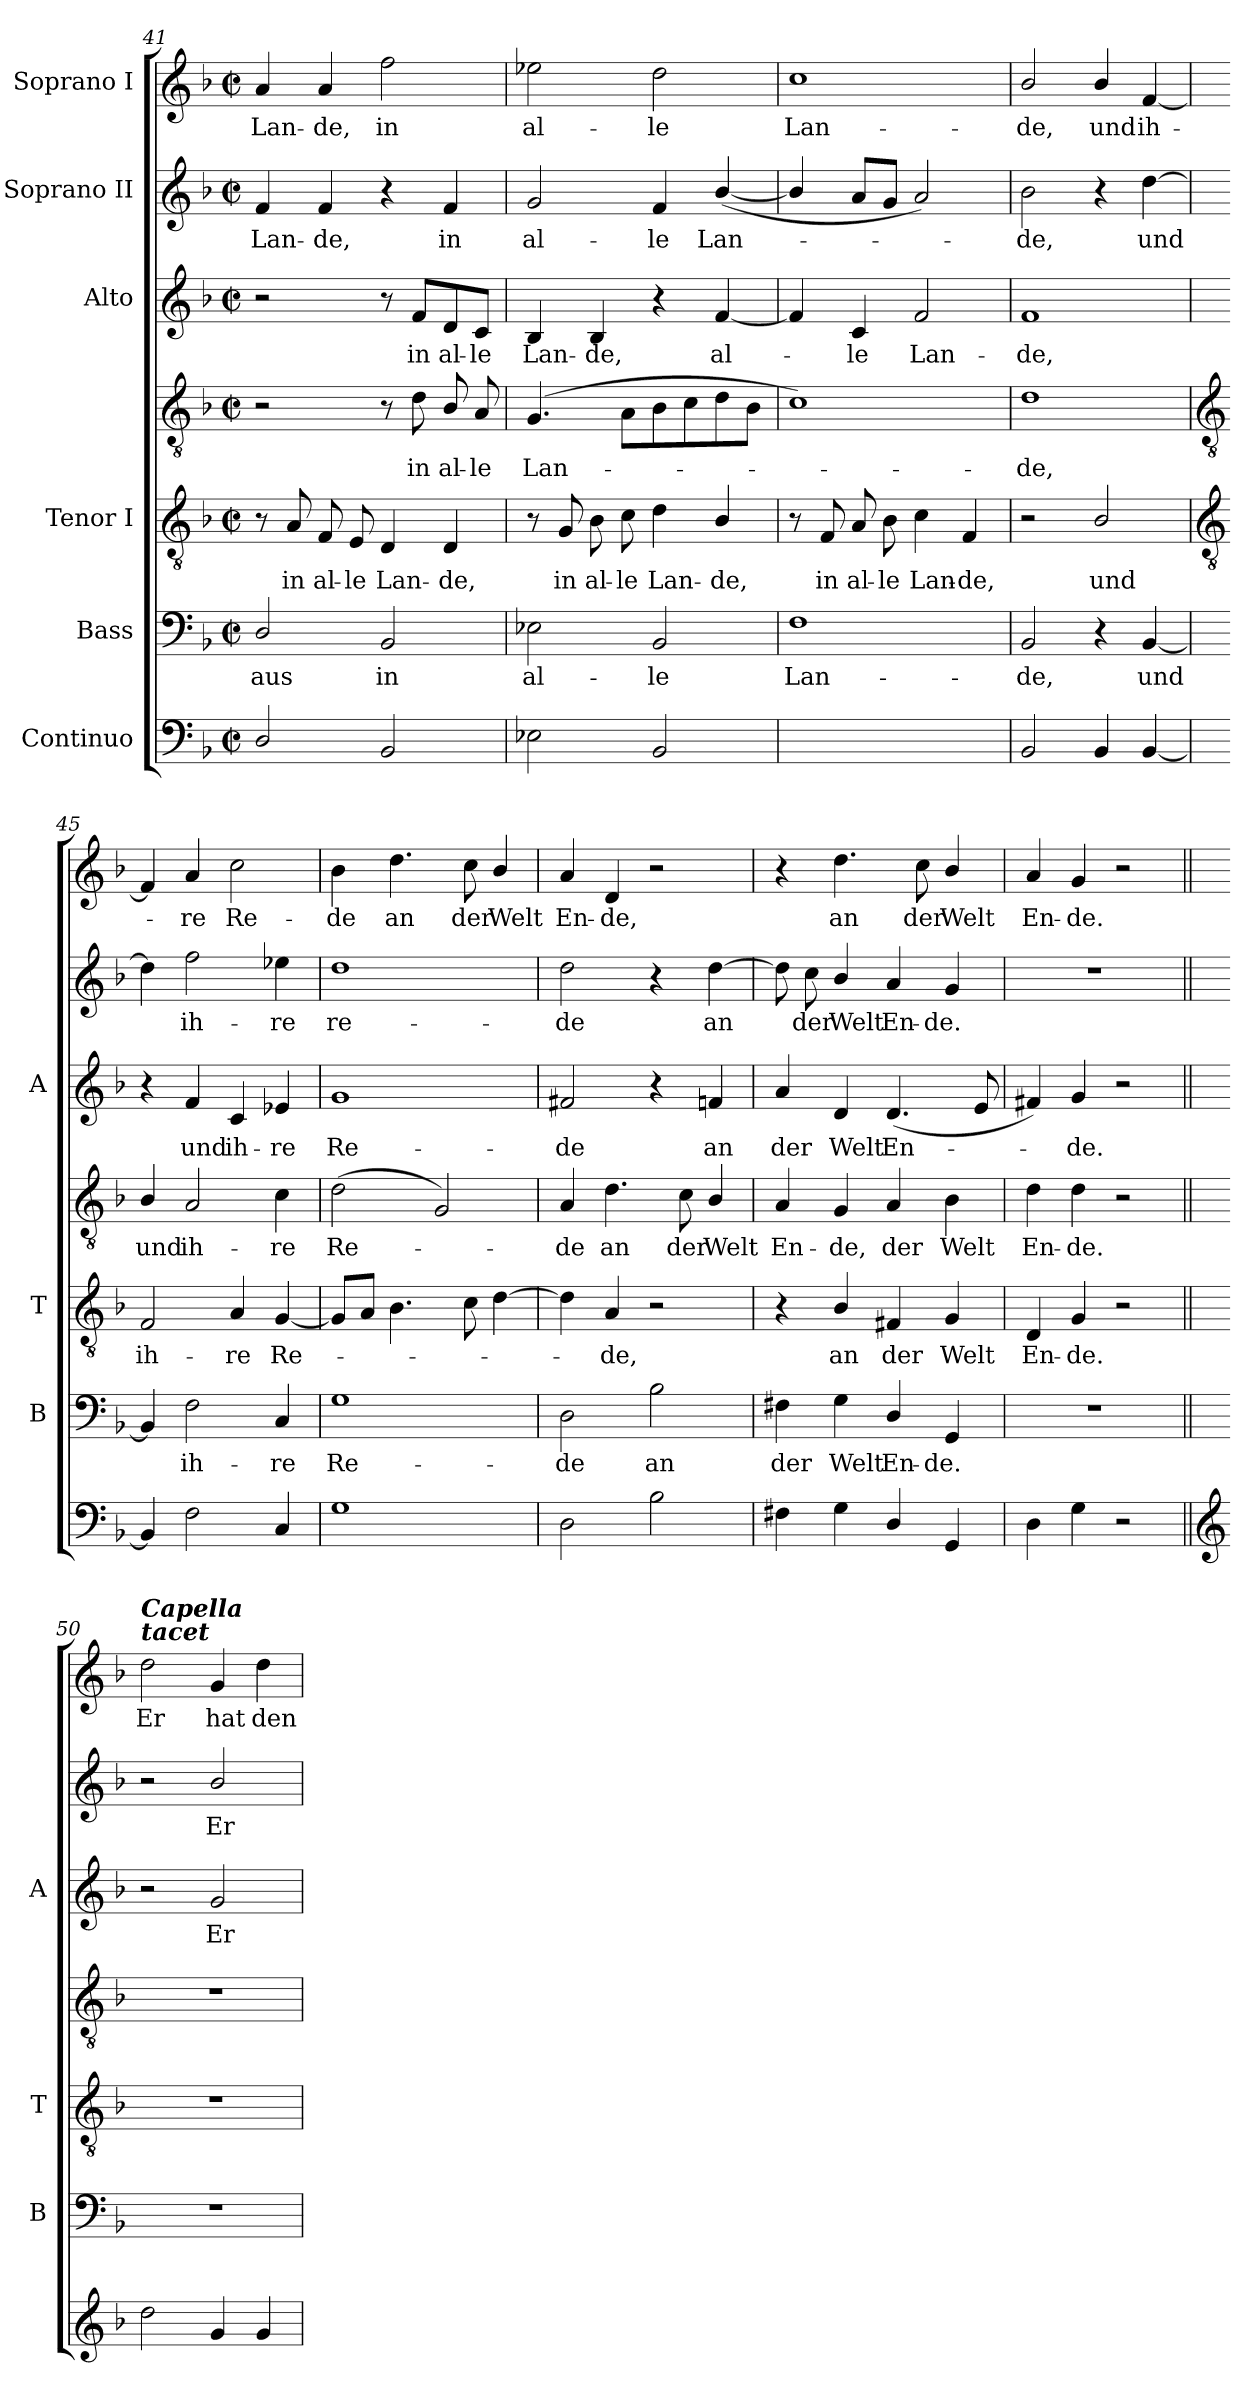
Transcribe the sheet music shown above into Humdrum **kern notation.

**kern	**text	**kern	**text	**kern	**text	**kern	**text	**kern	**text	**kern	**text	**kern	**text
*part6	*part6	*part5	*part5	*part4	*part4	*part4	*part4	*part3	*part3	*part2	*part2	*part1	*part1
*staff7	*staff7	*staff6	*staff6	*staff5	*staff5	*staff4	*staff4	*staff3	*staff3	*staff2	*staff2	*staff1	*staff1
*I"Continuo	*	*I"Bass	*	*I"Tenor I	*	*	*	*I"Alto	*	*I"Soprano II	*	*I"Soprano I	*
*	*	*I'B	*	*I'T	*	*	*	*I'A	*	*	*	*	*
*clefF4	*	*clefF4	*	*clefGv2	*	*clefGv2	*	*clefG2	*	*clefG2	*	*clefG2	*
*k[b-]	*	*k[b-]	*	*k[b-]	*	*k[b-]	*	*k[b-]	*	*k[b-]	*	*k[b-]	*
*F:	*	*F:	*	*F:	*	*F:	*	*F:	*	*F:	*	*F:	*
*M2/2	*	*M2/2	*	*M2/2	*	*M2/2	*	*M2/2	*	*M2/2	*	*M2/2	*
*met(c|)	*	*met(c|)	*	*met(c|)	*	*met(c|)	*	*met(c|)	*	*met(c|)	*	*met(c|)	*
=41	=41	=41	=41	=41	=41	=41	=41	=41	=41	=41	=41	=41	=41
!	!	!	!LO:LY:b	!	!	!	!	!	!	!	!LO:LY:b	!	!LO:LY:b
2D/	.	2D/	aus	8r	.	2r	.	2r	.	4f	Lan-	4a	Lan-
!	!	!	!	!	!LO:LY:b	!	!	!	!	!	!	!	!
.	.	.	.	8A	in	.	.	.	.	.	.	.	.
!	!	!	!	!	!LO:LY:b	!	!	!	!	!	!LO:LY:b	!	!LO:LY:b
.	.	.	.	8F	al-	.	.	.	.	4f	-de,	4a	-de,
!	!	!	!	!	!LO:LY:b	!	!	!	!	!	!	!	!
.	.	.	.	8E	-le	.	.	.	.	.	.	.	.
!	!	!	!LO:LY:b	!	!LO:LY:b	!	!	!	!	!	!	!	!LO:LY:b
2BB-	.	2BB-	in	4D	Lan-	8r	.	8r	.	4r	.	2ff	in
!	!	!	!	!	!	!	!LO:LY:b	!	!LO:LY:b	!	!	!	!
.	.	.	.	.	.	8d	in	8f/L	in	.	.	.	.
!	!	!	!	!	!LO:LY:b	!	!LO:LY:b	!	!LO:LY:b	!	!LO:LY:b	!	!
.	.	.	.	4D	-de,	8B-/	al-	8d/	al-	4f	in	.	.
!	!	!	!	!	!	!	!LO:LY:b	!	!LO:LY:b	!	!	!	!
.	.	.	.	.	.	8A	-le	8c/J	-le	.	.	.	.
=42	=42	=42	=42	=42	=42	=42	=42	=42	=42	=42	=42	=42	=42
!	!	!	!LO:LY:b	!	!	!	!LO:LY:b	!	!LO:LY:b	!	!LO:LY:b	!	!LO:LY:b
2E-X	.	2E-X	al-	8r	.	(>4.G	Lan-	4B-	Lan-	2g	al-	2ee-X	al-
!	!	!	!	!	!LO:LY:b	!	!	!	!	!	!	!	!
.	.	.	.	8G	in	.	.	.	.	.	.	.	.
!	!	!	!	!	!LO:LY:b	!	!	!	!LO:LY:b	!	!	!	!
.	.	.	.	8B-	al-	.	.	4B-	-de,	.	.	.	.
!	!	!	!	!	!LO:LY:b	!	!	!	!	!	!	!	!
.	.	.	.	8c	-le	8AL	.	.	.	.	.	.	.
!	!	!	!LO:LY:b	!	!LO:LY:b	!	!	!	!	!	!LO:LY:b	!	!LO:LY:b
2BB-	.	2BB-	-le	4d	Lan-	8B-	.	4r	.	4f	-le	2dd	-le
.	.	.	.	.	.	8c	.	.	.	.	.	.	.
!	!	!	!	!	!LO:LY:b	!	!	!	!LO:LY:b	!	!LO:LY:b	!	!
.	.	.	.	4B-/	-de,	8d	.	[4f	al-	(<[4b-/	Lan-	.	.
.	.	.	.	.	.	8B-J	.	.	.	.	.	.	.
=43	=43	=43	=43	=43	=43	=43	=43	=43	=43	=43	=43	=43	=43
!	!LO:LY:b	!	!LO:LY:b	!	!	!	!	!	!	!	!	!	!LO:LY:b
[2Fyy	4	1F	Lan-	8r	.	1c)	.	4f]	.	4b-/]	.	1cc	Lan-
!	!	!	!	!	!LO:LY:b	!	!	!	!	!	!	!	!
.	.	.	.	8F	in	.	.	.	.	.	.	.	.
!	!	!	!	!	!LO:LY:b	!	!	!	!LO:LY:b	!	!	!	!
.	.	.	.	8A	al-	.	.	4c	le	8aL	.	.	.
!	!	!	!	!	!LO:LY:b	!	!	!	!	!	!	!	!
.	.	.	.	8B-	-le	.	.	.	.	8gJ	.	.	.
!	!LO:LY:b	!	!	!	!LO:LY:b	!	!	!	!LO:LY:b	!	!	!	!
2Fyy]	3	.	.	4c	Lan-	.	.	2f	Lan-	2a)	.	.	.
!	!	!	!	!	!LO:LY:b	!	!	!	!	!	!	!	!
.	.	.	.	4F	-de,	.	.	.	.	.	.	.	.
=44	=44	=44	=44	=44	=44	=44	=44	=44	=44	=44	=44	=44	=44
!	!	!	!LO:LY:b	!	!	!	!LO:LY:b	!	!LO:LY:b	!	!LO:LY:b	!	!LO:LY:b
2BB-	.	2BB-	-de,	2r	.	1d	de,	1f	-de,	2b-	de,	2b-/	-de,
!	!	!	!	!	!LO:LY:b	!	!	!	!	!	!	!	!LO:LY:b
4BB-	.	4r	.	2B-/	und	.	.	.	.	4r	.	4b-/	und
!	!	!	!LO:LY:b	!	!	!	!	!	!	!	!LO:LY:b	!	!LO:LY:b
[4BB-	.	[4BB-	und	.	.	.	.	.	.	[4dd	und	[4f	ih-
!!LO:LB:g=z
=45	=45	=45	=45	=45	=45	=45	=45	=45	=45	=45	=45	=45	=45
*	*	*	*	*clefGv2	*	*clefGv2	*	*	*	*	*	*	*
!	!	!	!	!	!LO:LY:b	!	!LO:LY:b	!	!	!	!	!	!
4BB-]	.	4BB-]	.	2F	ih-	4B-/	und	4r	.	4dd]	.	4f]	.
!	!	!	!LO:LY:b	!	!	!	!LO:LY:b	!	!LO:LY:b	!	!LO:LY:b	!	!LO:LY:b
2F	.	2F	ih-	.	.	2A	ih-	4f	und	2ff	ih-	4a	re
!	!	!	!	!	!LO:LY:b	!	!	!	!LO:LY:b	!	!	!	!LO:LY:b
.	.	.	.	4A	-re	.	.	4c	ih-	.	.	2cc	Re-
!	!	!	!LO:LY:b	!	!LO:LY:b	!	!LO:LY:b	!	!LO:LY:b	!	!LO:LY:b	!	!
4C	.	4C	-re	[4G	Re-	4c	-re	4e-X	-re	4ee-X	-re	.	.
=46	=46	=46	=46	=46	=46	=46	=46	=46	=46	=46	=46	=46	=46
!	!	!	!LO:LY:b	!	!	!	!LO:LY:b	!	!LO:LY:b	!	!LO:LY:b	!	!LO:LY:b
1G	.	1G	Re-	8GL]	.	(<2d	Re-	1g	Re-	1dd	re-	4b-	-de
.	.	.	.	8AJ	.	.	.	.	.	.	.	.	.
!	!	!	!	!	!	!	!	!	!	!	!	!	!LO:LY:b
.	.	.	.	4.B-	.	.	.	.	.	.	.	4.dd	an
.	.	.	.	.	.	2G)	.	.	.	.	.	.	.
!	!	!	!	!	!	!	!	!	!	!	!	!	!LO:LY:b
.	.	.	.	8c	.	.	.	.	.	.	.	8cc	der
!	!	!	!	!	!	!	!	!	!	!	!	!	!LO:LY:b
.	.	.	.	[4d	.	.	.	.	.	.	.	4b-/	Welt
=47	=47	=47	=47	=47	=47	=47	=47	=47	=47	=47	=47	=47	=47
!	!	!	!LO:LY:b	!	!	!	!LO:LY:b	!	!LO:LY:b	!	!LO:LY:b	!	!LO:LY:b
2D	.	2D	-de	4d]	.	4A	de	2f#X	-de	2dd	-de	4a	En-
!	!	!	!	!	!LO:LY:b	!	!LO:LY:b	!	!	!	!	!	!LO:LY:b
.	.	.	.	4A	de,	4.d	an	.	.	.	.	4d	-de,
!	!	!	!LO:LY:b	!	!	!	!	!	!	!	!	!	!
2B-	.	2B-	an	2r	.	.	.	4r	.	4r	.	2r	.
!	!	!	!	!	!	!	!LO:LY:b	!	!	!	!	!	!
.	.	.	.	.	.	8c	der	.	.	.	.	.	.
!	!	!	!	!	!	!	!LO:LY:b	!	!LO:LY:b	!	!LO:LY:b	!	!
.	.	.	.	.	.	4B-/	Welt	4fn	an	[4dd	an	.	.
=48	=48	=48	=48	=48	=48	=48	=48	=48	=48	=48	=48	=48	=48
!	!	!	!LO:LY:b	!	!	!	!LO:LY:b	!	!LO:LY:b	!	!	!	!
4F#X	.	4F#X	der	4r	.	4A	En-	4a	der	8dd]	.	4r	.
!	!	!	!	!	!	!	!	!	!	!	!LO:LY:b	!	!
.	.	.	.	.	.	.	.	.	.	8cc	der	.	.
!	!	!	!LO:LY:b	!	!LO:LY:b	!	!LO:LY:b	!	!LO:LY:b	!	!LO:LY:b	!	!LO:LY:b
4G	.	4G	Welt	4B-/	an	4G	-de,	4d	Welt	4b-/	Welt	4.dd	an
!	!	!	!LO:LY:b	!	!LO:LY:b	!	!LO:LY:b	!	!LO:LY:b	!	!LO:LY:b	!	!
4D/	.	4D/	En-	4F#X	der	4A	der	(<4.d	En-	4a	En-	.	.
!	!	!	!	!	!	!	!	!	!	!	!	!	!LO:LY:b
.	.	.	.	.	.	.	.	.	.	.	.	8cc	der
!	!	!	!LO:LY:b	!	!LO:LY:b	!	!LO:LY:b	!	!	!	!LO:LY:b	!	!LO:LY:b
4GG	.	4GG	-de.	4G	Welt	4B-	Welt	.	.	4g	-de.	4b-/	Welt
.	.	.	.	.	.	.	.	8e	.	.	.	.	.
=49	=49	=49	=49	=49	=49	=49	=49	=49	=49	=49	=49	=49	=49
!	!	!	!	!	!LO:LY:b	!	!LO:LY:b	!	!	!	!	!	!LO:LY:b
4D	.	1r	.	4D	En-	4d	En-	4f#X)	.	1r	.	4a	En-
!	!	!	!	!	!LO:LY:b	!	!LO:LY:b	!	!LO:LY:b	!	!	!	!LO:LY:b
4G	.	.	.	4G	-de.	4d	-de.	4g	de.	.	.	4g	-de.
2r	.	.	.	2r	.	2r	.	2r	.	.	.	2r	.
=50||	=50||	=50||	=50||	=50||	=50||	=50||	=50||	=50||	=50||	=50||	=50||	=50||	=50||
*clefG2	*	*	*	*	*	*	*	*	*	*	*	*	*
!	!	!	!	!	!	!	!	!	!	!	!	!LO:TX:a:Bi:t=Capella \ntacet	!
!	!	!	!	!	!	!	!	!	!	!	!	!	!LO:LY:b
2dd	.	1r	.	1r	.	1r	.	2r	.	2r	.	2dd	Er
!	!	!	!	!	!	!	!	!	!LO:LY:b	!	!LO:LY:b	!	!LO:LY:b
4g	.	.	.	.	.	.	.	2g	Er	2b-/	Er	4g	hat
!	!	!	!	!	!	!	!	!	!	!	!	!	!LO:LY:b
4g	.	.	.	.	.	.	.	.	.	.	.	4dd	den
=	=	=	=	=	=	=	=	=	=	=	=	=	=
*-	*-	*-	*-	*-	*-	*-	*-	*-	*-	*-	*-	*-	*-
